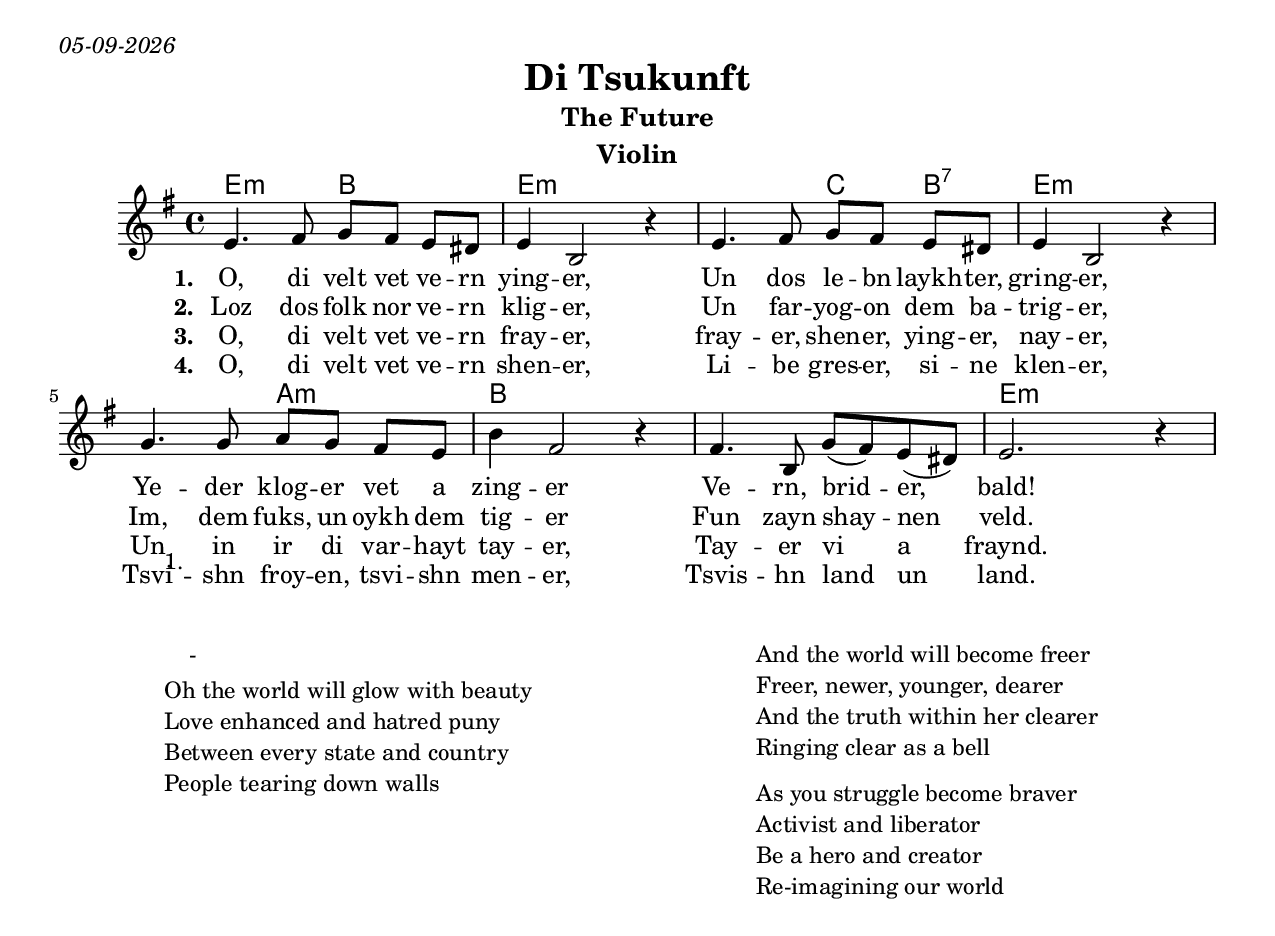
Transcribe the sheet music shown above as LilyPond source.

\version "2.24.0"
\include "english.ly"
%\pointAndClickOff
\paper{
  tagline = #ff
  print-all-headers = ##t
  #(set-paper-size "letter")
}
date = #(strftime "%d-%m-%Y" (localtime (current-time)))

\markup{ \italic{ \date }  }

%\markup{ Got something to say? }

global = {
  \clef treble
  \key a \minor
  \time 4/4
  \set Score.rehearsalMarkFormatter = #format-mark-box-alphabet
}

%#################################### Melody ########################
%melody =  \transpose c d \relative c' {  %transpose for clarinet
melody = \relative c'' {
  \global
  a4.b8 c b a [gs]
  a4 e2 r4
  a4.b8 c b a [gs]
  a4 e2 r4

  c'4. c8 d c b [a]
  e'4 b2 r4
  b4. e,8 c'(b) a(gs)
  a2. r4|
}

%################################# Lyrics #####################
\addlyrics{ \set stanza = #"1. "
              O, di velt vet ve -- rn ying -- er,
              Un dos le -- bn laykh -- ter, gring -- er,
              Ye -- der klog -- er vet a zing -- er
              Ve -- rn, brid -- er, bald!
  }
\addlyrics { \set stanza = #"2. "
             Loz dos folk nor ve -- rn klig -- er,
             Un far -- yog  -- on dem ba -- trig -- er,
             Im, dem fuks, un oykh dem tig -- er
             Fun zayn shay -- nen veld.
}
\addlyrics {
  \set stanza = #"3. "
            O, di velt vet ve -- rn fray -- er,
            fray -- er, shen -- er, ying -- er, nay -- er,
            Un in ir di var -- hayt tay -- er,
            Tay -- er vi a fraynd.
}

\addlyrics {
  \set stanza = #"4. "
            O, di velt vet ve -- rn shen -- er,
            Li -- be gres -- er, si -- ne klen -- er,
            Tsvi -- shn froy -- en, tsvi -- shn men -- er,
            Tsvis -- hn land un land.
}
%################################# Chords #######################
harmonies = \chordmode {
  a2:m e2
  a2*3:m f4 e4:7
  a2*3:m d2:m
  e2*4
  a2:m
}

\score {
  \transpose a e
  <<
    \new ChordNames {
      \set chordChanges = ##f
      \harmonies
    }
    \new Staff   \melody
  >>
  \header{
    title= "Di Tsukunft"
    subtitle="The Future"
    composer= ""
    instrument = "Violin"
    arranger= ""
  }
  \midi{\tempo 4 = 120}
  \layout{indent = 1.0\cm}
}

% more verses:
\markup{}
\markup {
  \fill-line {
    \hspace #0.1 % distance from left margin
    \column {
      \line {
        "1."
        \column {
          \vspace # 3
          "-"

        }
      }
      \hspace #0.2 % vertical distance between verses
      \line { %"2."
              \column {\vspace #.3
        "Oh the world will glow with beauty"
        "Love enhanced and hatred puny"
        "Between every state and country"
        "People tearing down walls"
              }
      }
    }
    \hspace #0.2  % horiz. distance between columns
    \column {
      \line { %"3."
              \column {\vspace #3
         "And the world will become freer"
          "Freer, newer, younger, dearer"
          "And the truth within her clearer"
          "Ringing clear as a bell"
              }
      }
      \hspace #0.2 % distance between verses
      \line { %"4."
              \column {\vspace #.3
          "As you struggle become braver"
          "Activist and liberator"
          "Be a hero and creator "
          "Re-imagining our world"
        }
      }
    }
    \hspace #0.1 % distance to right margin
  }
}

%
% \markup {\hspace #20 "terer"}
% \markup {\fontCaps \bold "dog"}

%{
Yiddish lyrics
O, di velt vet vern yinger,
Un dos lebn laykhter, gringer,
Yeder kloger vet a zinger
Vern, brider, bald!
Loz dos folk nor vern kliger,
Un faryogn dem batriger,
Im, dem fuks, un oykh dem tiger
Fun zayn sheynem vald.

O, di velt vet vern shener,
Libe greser, sine klener,
Tsvishn froyen, tsvishn mener,
Tsvishn land un land.
O, di velt vet vern frayer,
Frayer, shener, yinger, nayer,
Un in ir di varhayt tayer,
Tayer vi a fraynd.

O, di velt vet vern dreyster
Un es vet nit zayn a mayster,
Nit di kroyn un nit di tayster,
Nit dem zelners shverd.
Alzo mutik in di reyen,
In di reyen, tsu bafrayen,
Tsu bafrayen un banayen
Undzer alte velt.

English translation
O, the world will become younger
And life lighter, easier,
Every complainer will
Become a singer soon, brothers!

Let the people become wiser
And chase away the traitor,
The fox, and also the tiger
From their beautiful forest.

O, the world will become more beautiful.
Love will grow, hate less,
Between women and men,
Between nation and nation.

O, the world will become freer.
Freer, more beautiful, younger, newer,
And truth will be precious,
Valued as a friend.

O, the world will become bolder
And there will be no master,
No crown and no purse,
No soldier’s sword.

So have courage in the ranks,
In the ranks, to liberate
To liberate and renew
Our old world.

"O, the world will become younger"
"And life lighter, easier,"
"Every complainer will"
"Become a singer soon, brothers!"
"
"Let the people become wiser"
"And chase away the traitor,"
"The fox, and also the tiger"
"From their beautiful forest."
"
"O, the world will become more beautiful."
"Love will grow, hate less,"a
"Between women and men,"
"Between nation and nation."
"
"O, the world will become freer."
"Freer, more beautiful, younger, newer,"
"And truth will be precious,"
"Valued as a friend."
"
"O, the world will become bolder"
"And there will be no master,"
"No crown and no purse,"
"No soldier’s sword."

"So have courage in the ranks,"
"In the ranks, to liberate"
"To liberate and renew"
"Our old world."
"
"----------"
"Oh the world will glow with beauty"
"Love enhanced and hatred puny"
"Between every state and country"
"People tearing down walls"
"
"And the world will become freer"
"Freer, newer, younger, dearer"
"And the truth within her clearer"
"Ringing clear as a bell"
"
"
"As you struggle become braver"
"Activist and liberator"
"Be a hero and creator "
"Re-imagining our world"
%}